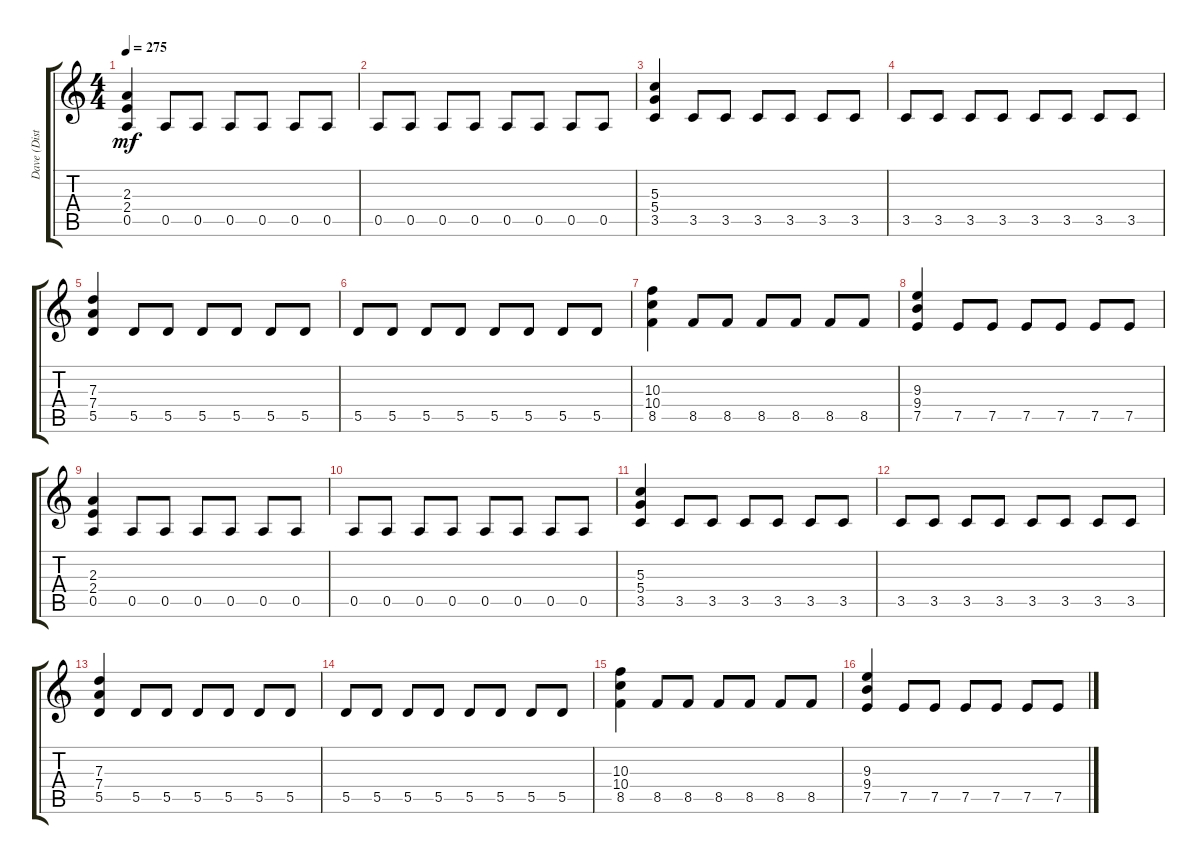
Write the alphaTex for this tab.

\track ("Dave (Disto Gtr)" "Dave (Dist") {instrument distortionguitar}
\staff {score tabs}
\tuning (E4 B3 G3 D3 A2 E2) {hide}
\ts (4 4)
\tempo 275
\clef g2
\ks c
(2.3 2.4 0.5).4{dy mf} 0.5.8 0.5.8 0.5.8 0.5.8 0.5.8 0.5.8 |
0.5.8 0.5.8 0.5.8 0.5.8 0.5.8 0.5.8 0.5.8 0.5.8 |
(5.3 5.4 3.5).4 3.5.8 3.5.8 3.5.8 3.5.8 3.5.8 3.5.8 |
3.5.8 3.5.8 3.5.8 3.5.8 3.5.8 3.5.8 3.5.8 3.5.8 |
(7.3 7.4 5.5).4 5.5.8 5.5.8 5.5.8 5.5.8 5.5.8 5.5.8 |
5.5.8 5.5.8 5.5.8 5.5.8 5.5.8 5.5.8 5.5.8 5.5.8 |
(10.3 10.4 8.5).4 8.5.8 8.5.8 8.5.8 8.5.8 8.5.8 8.5.8 |
(9.3 9.4 7.5).4 7.5.8 7.5.8 7.5.8 7.5.8 7.5.8 7.5.8 |
(2.3 2.4 0.5).4 0.5.8 0.5.8 0.5.8 0.5.8 0.5.8 0.5.8 |
0.5.8 0.5.8 0.5.8 0.5.8 0.5.8 0.5.8 0.5.8 0.5.8 |
(5.3 5.4 3.5).4 3.5.8 3.5.8 3.5.8 3.5.8 3.5.8 3.5.8 |
3.5.8 3.5.8 3.5.8 3.5.8 3.5.8 3.5.8 3.5.8 3.5.8 |
(7.3 7.4 5.5).4 5.5.8 5.5.8 5.5.8 5.5.8 5.5.8 5.5.8 |
5.5.8 5.5.8 5.5.8 5.5.8 5.5.8 5.5.8 5.5.8 5.5.8 |
(10.3 10.4 8.5).4 8.5.8 8.5.8 8.5.8 8.5.8 8.5.8 8.5.8 |
(9.3 9.4 7.5).4 7.5.8 7.5.8 7.5.8 7.5.8 7.5.8 7.5.8
